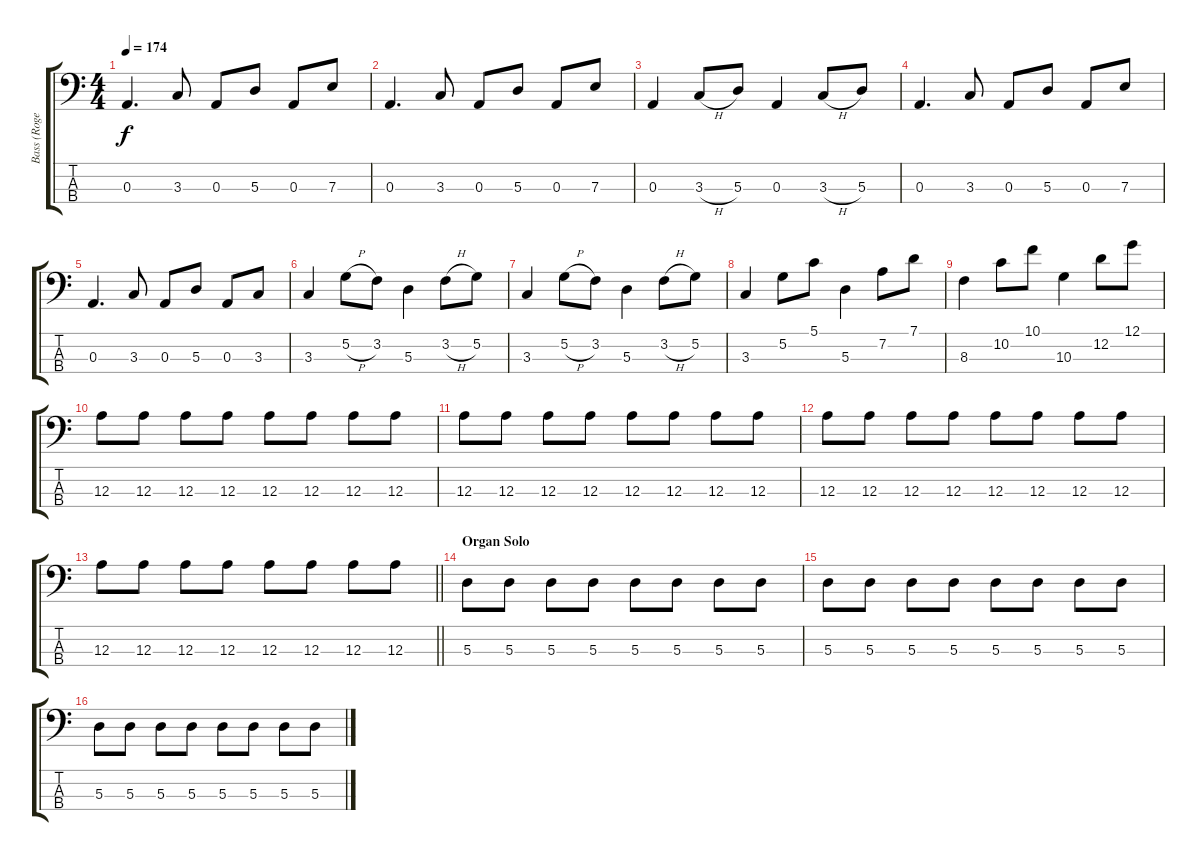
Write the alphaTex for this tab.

\track ("Bass (Roger Glover)" "Bass (Roge") {instrument electricbassfinger}
\staff {score tabs}
\tuning (G2 D2 A1 E1) {hide}
\ts (4 4)
\tempo 174
\clef f4
\ks c
0.3.4{d dy f} 3.3.8 0.3.8 5.3.8 0.3.8 7.3.8 |
0.3.4{d} 3.3.8 0.3.8 5.3.8 0.3.8 7.3.8 |
0.3.4 3.3{h}.8 5.3.8 0.3.4 3.3{h}.8 5.3.8 |
0.3.4{d} 3.3.8 0.3.8 5.3.8 0.3.8 7.3.8 |
0.3.4{d} 3.3.8 0.3.8 5.3.8 0.3.8 3.3.8 |
3.3.4 5.2{h}.8 3.2.8 5.3.4 3.2{h}.8 5.2.8 |
3.3.4 5.2{h}.8 3.2.8 5.3.4 3.2{h}.8 5.2.8 |
3.3.4 5.2.8 5.1.8 5.3.4 7.2.8 7.1.8 |
8.3.4 10.2.8 10.1.8 10.3.4 12.2.8 12.1.8 |
12.3.8 12.3.8 12.3.8 12.3.8 12.3.8 12.3.8 12.3.8 12.3.8 |
12.3.8 12.3.8 12.3.8 12.3.8 12.3.8 12.3.8 12.3.8 12.3.8 |
12.3.8 12.3.8 12.3.8 12.3.8 12.3.8 12.3.8 12.3.8 12.3.8 |
\barLineRight lightlight
12.3.8 12.3.8 12.3.8 12.3.8 12.3.8 12.3.8 12.3.8 12.3.8 |
\section ("" "Organ Solo")
5.3.8 5.3.8 5.3.8 5.3.8 5.3.8 5.3.8 5.3.8 5.3.8 |
5.3.8 5.3.8 5.3.8 5.3.8 5.3.8 5.3.8 5.3.8 5.3.8 |
5.3.8 5.3.8 5.3.8 5.3.8 5.3.8 5.3.8 5.3.8 5.3.8
